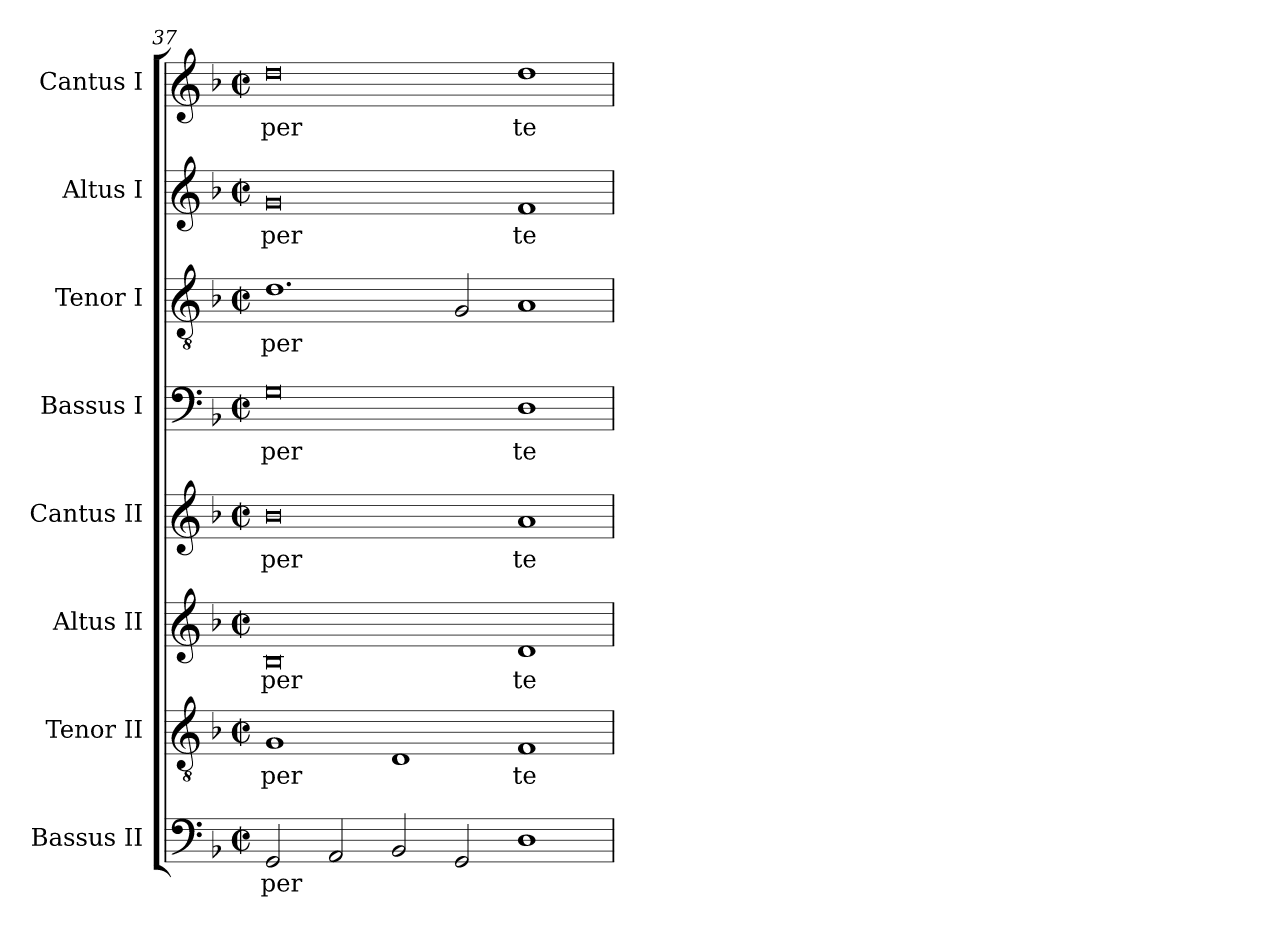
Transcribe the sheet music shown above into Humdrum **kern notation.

**kern	**text	**kern	**text	**kern	**text	**kern	**text	**kern	**text	**kern	**text	**kern	**text	**kern	**text
*part8	*part8	*part7	*part7	*part6	*part6	*part5	*part5	*part4	*part4	*part3	*part3	*part2	*part2	*part1	*part1
*staff8	*staff8	*staff7	*staff7	*staff6	*staff6	*staff5	*staff5	*staff4	*staff4	*staff3	*staff3	*staff2	*staff2	*staff1	*staff1
*I"Bassus II	*	*I"Tenor II	*	*I"Altus II	*	*I"Cantus II	*	*I"Bassus I	*	*I"Tenor I	*	*I"Altus I	*	*I"Cantus I	*
*clefF4	*	*clefGv2	*	*clefG2	*	*clefG2	*	*clefF4	*	*clefGv2	*	*clefG2	*	*clefG2	*
*k[b-]	*	*k[b-]	*	*k[b-]	*	*k[b-]	*	*k[b-]	*	*k[b-]	*	*k[b-]	*	*k[b-]	*
*F:	*	*F:	*	*F:	*	*F:	*	*F:	*	*F:	*	*F:	*	*F:	*
*M2/2	*	*M2/2	*	*M2/2	*	*M2/2	*	*M2/2	*	*M2/2	*	*M2/2	*	*M2/2	*
*met(c|)	*	*met(c|)	*	*met(c|)	*	*met(c|)	*	*met(c|)	*	*met(c|)	*	*met(c|)	*	*met(c|)	*
=37	=37	=37	=37	=37	=37	=37	=37	=37	=37	=37	=37	=37	=37	=37	=37
!	!LO:LY:b	!	!LO:LY:b:cj	!	!LO:LY:b:cj	!	!LO:LY:b:cj	!	!LO:LY:b:cj	!	!LO:LY:b:cj	!	!LO:LY:b:cj	!	!LO:LY:b:cj
2GG/	-per	1G	per	0B-	per	0b-	-per	0G	-per	1.d	per	0g	per	0dd	-per
2AA/	.	.	.	.	.	.	.	.	.	.	.	.	.	.	.
2BB-/	.	1D	.	.	.	.	.	.	.	.	.	.	.	.	.
2GG/	.	.	.	.	.	.	.	.	.	2G/	.	.	.	.	.
!	!	!	!LO:LY:b:cj	!	!LO:LY:b:cj	!	!LO:LY:b:cj	!	!LO:LY:b:cj	!	!	!	!LO:LY:b:cj	!	!LO:LY:b:cj
1D	.	1F	te	1d	te	1a	te	1D	te	1A	.	1f	te	1dd	te
=	=	=	=	=	=	=	=	=	=	=	=	=	=	=	=
*-	*-	*-	*-	*-	*-	*-	*-	*-	*-	*-	*-	*-	*-	*-	*-
